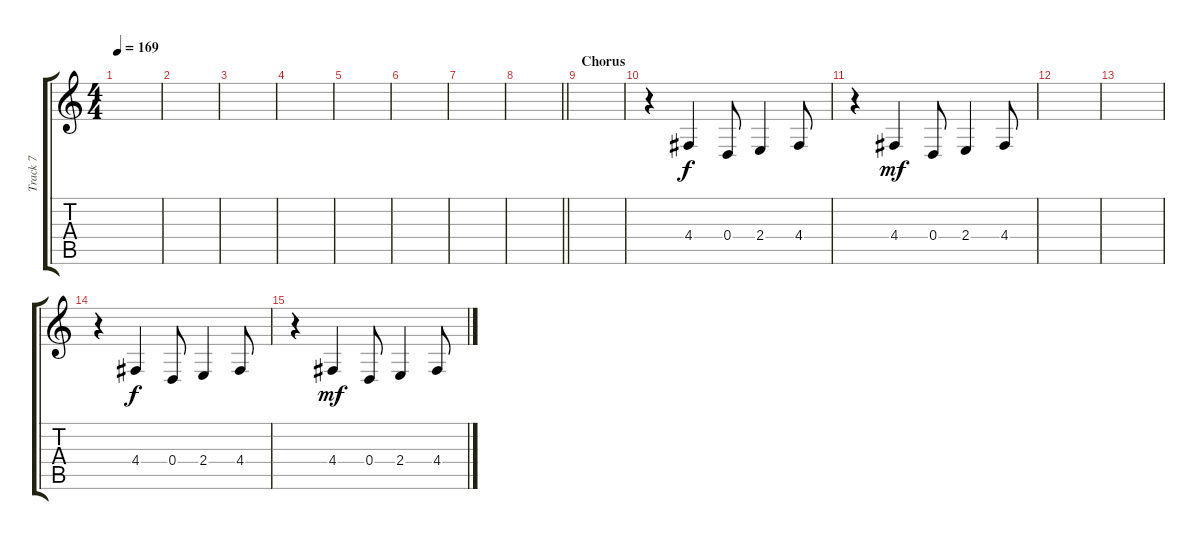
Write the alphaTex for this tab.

\track ("Track 7" "Track 7") {instrument lead2sawtooth}
\staff {score tabs}
\tuning (E4 B3 G3 D3 A2 E2) {hide}
\ts (4 4)
\tempo 169
\clef g2
\ks c
|
|
|
|
|
|
|
\barLineRight lightlight
|
\section ("" "Chorus")
|
r.4 4.4.4 0.4.8 2.4.4 4.4.8 |
r.4 4.4.4{dy mf} 0.4.8 2.4.4 4.4.8 |
|
|
r.4 4.4.4{dy f} 0.4.8 2.4.4 4.4.8 |
r.4 4.4.4{dy mf} 0.4.8 2.4.4 4.4.8
